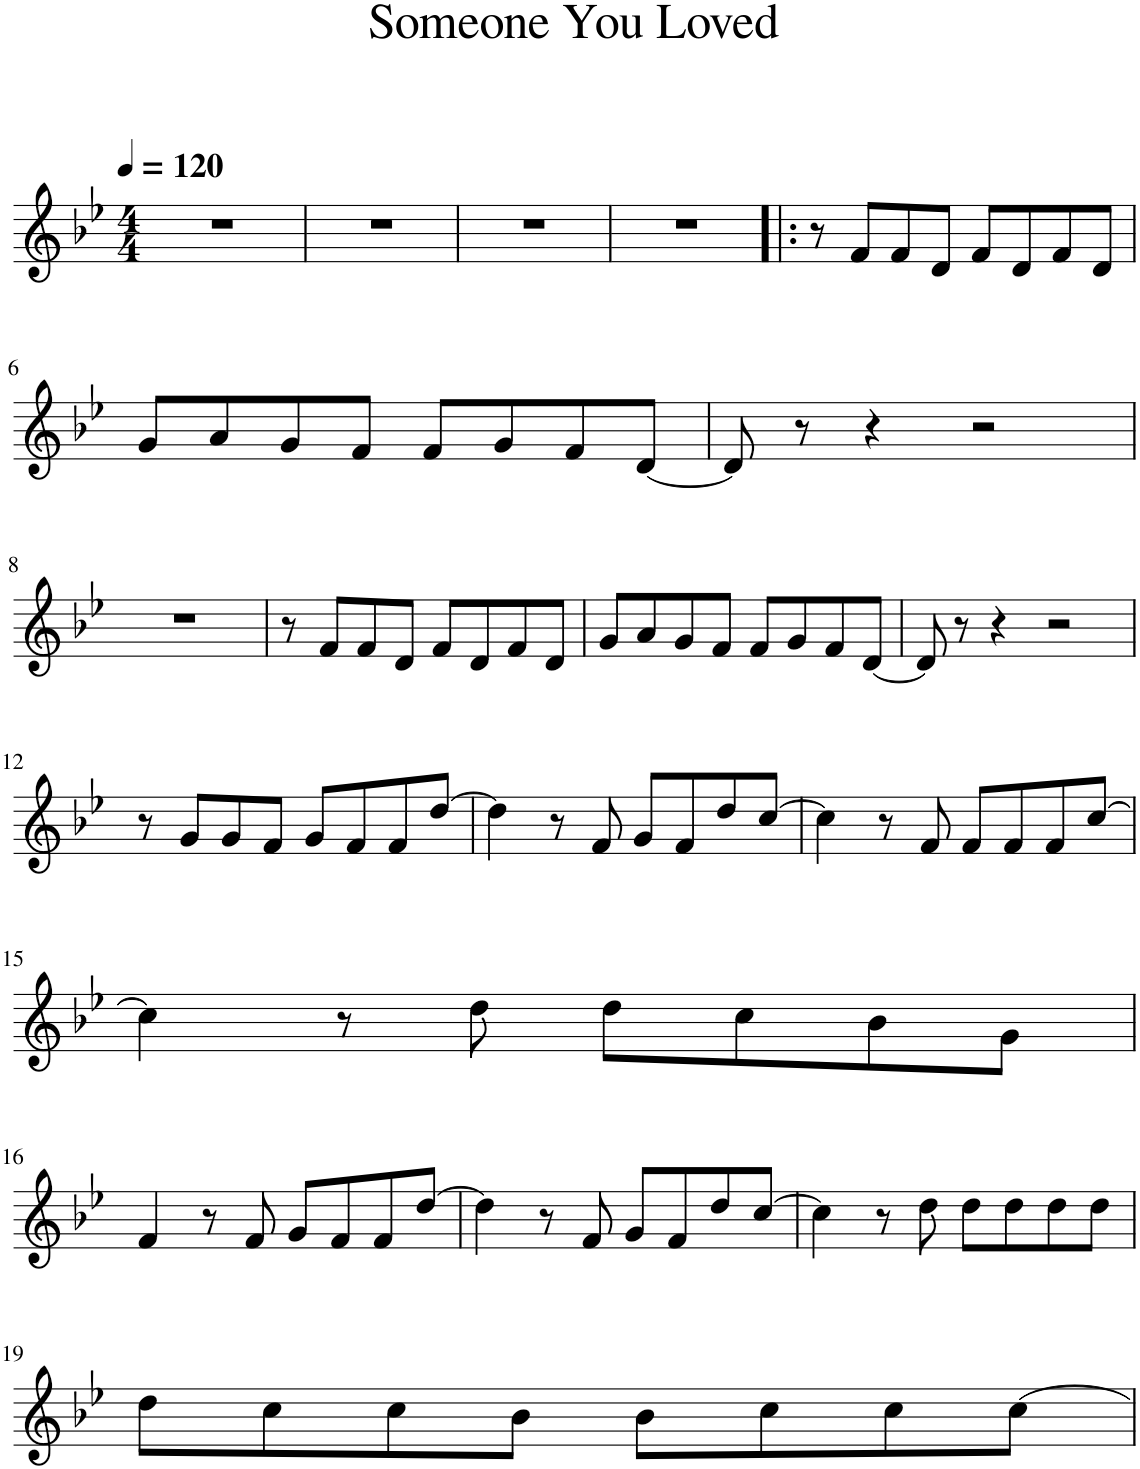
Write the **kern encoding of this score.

**kern
*part1
*staff1
*I"Voice
*I'V
*clefG2
*k[b-e-]
*M4/4
*MM120
=1
1r
=2
1r
=3
1r
=4
1r
=5!|:
8r
8f/L
8f/
8d/J
8f/L
8d/
8f/
8d/J
!!LO:LB:g=z
=6
8g/L
8a/
8g/
8f/J
8f/L
8g/
8f/
[<8d/J
=7
8d/]
8r
4r
2r
!!LO:LB:g=z
=8
1r
=9
8r
8f/L
8f/
8d/J
8f/L
8d/
8f/
8d/J
=10
8g/L
8a/
8g/
8f/J
8f/L
8g/
8f/
[<8d/J
=11
8d/]
8r
4r
2r
!!LO:LB:g=z
=12
8r
8g/L
8g/
8f/J
8g/L
8f/
8f/
[>8dd/J
=13
4dd\]
8r
8f/
8g/L
8f/
8dd/
[>8cc/J
=14
4cc\]
8r
8f/
8f/L
8f/
8f/
[>8cc/J
!!LO:LB:g=z
=15
4cc\]
8r
8dd\
8dd\L
8cc\
8b-\
8g\J
!!LO:LB:g=z
=16
4f/
8r
8f/
8g/L
8f/
8f/
[>8dd/J
=17
4dd\]
8r
8f/
8g/L
8f/
8dd/
[>8cc/J
=18
4cc\]
8r
8dd\
8dd\L
8dd\
8dd\
8dd\J
!!LO:LB:g=z
=19
8dd\L
8cc\
8cc\
8b-\J
8b-\L
8cc\
8cc\
[>8cc\J
=
*-
